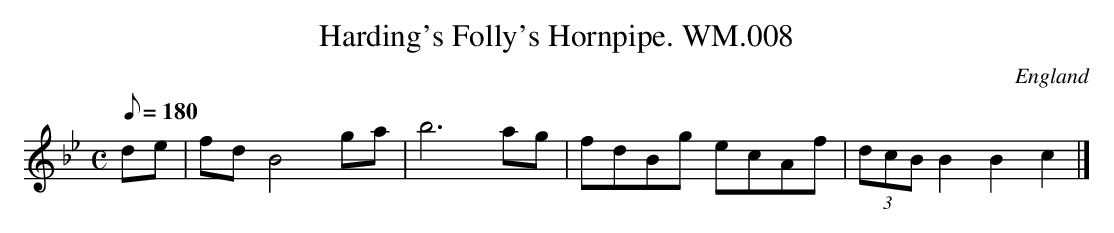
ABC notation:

X:1
T:Harding's Folly's Hornpipe. WM.008
M:C
L:1/8
Q:180
O:England
K:CDor
de|fdB4ga|b6ag|fdBg ecAf|(3dcBB2B2c2|]
